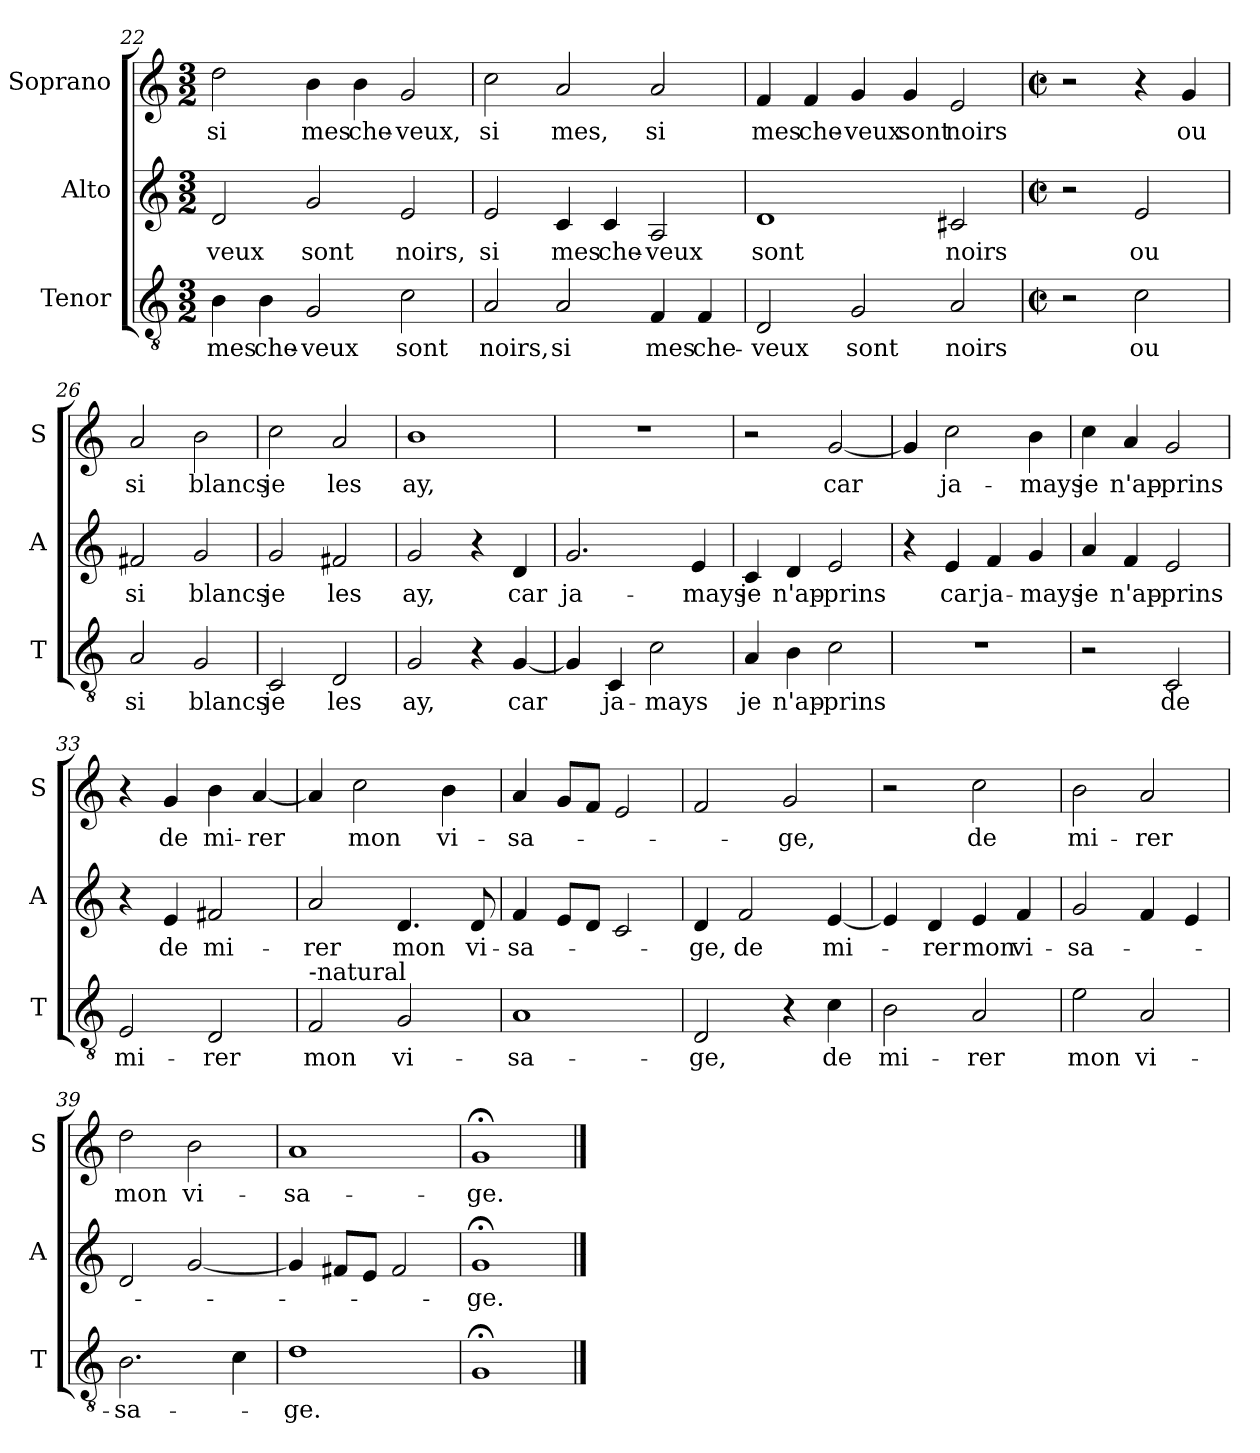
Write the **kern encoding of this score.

**kern	**text	**kern	**text	**kern	**text
*part3	*part3	*part2	*part2	*part1	*part1
*staff3	*staff3	*staff2	*staff2	*staff1	*staff1
*I"Tenor	*	*I"Alto	*	*I"Soprano	*
*I'T	*	*I'A	*	*I'S	*
*clefGv2	*	*clefG2	*	*clefG2	*
*k[]	*	*k[]	*	*k[]	*
*C:	*	*C:	*	*C:	*
*M3/2	*	*M3/2	*	*M3/2	*
=22	=22	=22	=22	=22	=22
!	!LO:LY:b	!	!LO:LY:b	!	!LO:LY:b
4B\	mes	2d/	-veux	2dd\	si
!	!LO:LY:b	!	!	!	!
4B\	che-	.	.	.	.
!	!LO:LY:b	!	!LO:LY:b	!	!LO:LY:b
2G/	-veux	2g/	sont	4b\	mes
!	!	!	!	!	!LO:LY:b
.	.	.	.	4b\	che-
!	!LO:LY:b	!	!LO:LY:b	!	!LO:LY:b
2c\	sont	2e/	noirs,	2g/	-veux,
=23	=23	=23	=23	=23	=23
!	!LO:LY:b	!	!LO:LY:b	!	!LO:LY:b
2A/	noirs,	2e/	si	2cc\	si
!	!LO:LY:b	!	!LO:LY:b	!	!LO:LY:b
2A/	si	4c/	mes	2a/	mes,
!	!	!	!LO:LY:b	!	!
.	.	4c/	che-	.	.
!	!LO:LY:b	!	!LO:LY:b	!	!LO:LY:b
4F/	mes	2A/	-veux	2a/	si
!	!LO:LY:b	!	!	!	!
4F/	che-	.	.	.	.
=24	=24	=24	=24	=24	=24
!	!LO:LY:b	!	!LO:LY:b	!	!LO:LY:b
2D/	-veux	1d	sont	4f/	mes
!	!	!	!	!	!LO:LY:b
.	.	.	.	4f/	che-
!	!LO:LY:b	!	!	!	!LO:LY:b
2G/	sont	.	.	4g/	-veux
!	!	!	!	!	!LO:LY:b
.	.	.	.	4g/	sont
!	!LO:LY:b	!	!LO:LY:b	!	!LO:LY:b
2A/	noirs	2c#X/	noirs	2e/	noirs
=25	=25	=25	=25	=25	=25
*M2/2	*	*M2/2	*	*M2/2	*
*met(c|)	*	*met(c|)	*	*met(c|)	*
2r	.	2r	.	2r	.
!	!LO:LY:b	!	!LO:LY:b	!	!
2c\	ou	2e/	ou	4r	.
!	!	!	!	!	!LO:LY:b
.	.	.	.	4g/	ou
!!LO:LB:g=z
=26	=26	=26	=26	=26	=26
!	!LO:LY:b	!	!LO:LY:b	!	!LO:LY:b
2A/	si	2f#X/	si	2a/	si
!	!LO:LY:b	!	!LO:LY:b	!	!LO:LY:b
2G/	blancs	2g/	blancs	2b\	blancs
=27	=27	=27	=27	=27	=27
!	!LO:LY:b	!	!LO:LY:b	!	!LO:LY:b
2C/	je	2g/	je	2cc\	je
!	!LO:LY:b	!	!LO:LY:b	!	!LO:LY:b
2D/	les	2f#X/	les	2a/	les
=28	=28	=28	=28	=28	=28
!	!LO:LY:b	!	!LO:LY:b	!	!LO:LY:b
2G/	ay,	2g/	ay,	1b	ay,
4r	.	4r	.	.	.
!	!LO:LY:b	!	!LO:LY:b	!	!
[4G/	car	4d/	car	.	.
=29	=29	=29	=29	=29	=29
!	!	!	!LO:LY:b	!	!
4G/]	.	2.g/	ja-	1r	.
!	!LO:LY:b	!	!	!	!
4C/	ja-	.	.	.	.
!	!LO:LY:b	!	!	!	!
2c\	-mays	.	.	.	.
!	!	!	!LO:LY:b	!	!
.	.	4e/	-mays	.	.
=30	=30	=30	=30	=30	=30
!	!LO:LY:b	!	!LO:LY:b	!	!
4A/	je	4c/	je	2r	.
!	!LO:LY:b	!	!LO:LY:b	!	!
4B\	n'ap-	4d/	n'ap-	.	.
!	!LO:LY:b	!	!LO:LY:b	!	!LO:LY:b
2c\	-prins	2e/	-prins	[2g/	car
!!LO:LB:g=z
=31	=31	=31	=31	=31	=31
1r	.	4r	.	4g/]	.
!	!	!	!LO:LY:b	!	!LO:LY:b
.	.	4e/	car	2cc\	ja-
!	!	!	!LO:LY:b	!	!
.	.	4f/	ja-	.	.
!	!	!	!LO:LY:b	!	!LO:LY:b
.	.	4g/	-mays	4b\	-mays
=32	=32	=32	=32	=32	=32
!	!	!	!LO:LY:b	!	!LO:LY:b
2r	.	4a/	je	4cc\	je
!	!	!	!LO:LY:b	!	!LO:LY:b
.	.	4f/	n'ap-	4a/	n'ap-
!	!LO:LY:b	!	!LO:LY:b	!	!LO:LY:b
2C/	de	2e/	-prins	2g/	-prins
=33	=33	=33	=33	=33	=33
!	!LO:LY:b	!	!	!	!
2E/	mi-	4r	.	4r	.
!	!	!	!LO:LY:b	!	!LO:LY:b
.	.	4e/	de	4g/	de
!	!LO:LY:b	!	!LO:LY:b	!	!LO:LY:b
2D/	-rer	2f#X/	mi-	4b\	mi-
!	!	!	!	!	!LO:LY:b
.	.	.	.	[4a/	-rer
=34	=34	=34	=34	=34	=34
!LO:TX:a:t=-natural	!	!	!	!	!
!	!LO:LY:b	!	!LO:LY:b	!	!
2F/	mon	2a/	-rer	4a/]	.
!	!	!	!	!	!LO:LY:b
.	.	.	.	2cc\	mon
!	!LO:LY:b	!	!LO:LY:b	!	!
2G/	vi-	4.d/	mon	.	.
!	!	!	!	!	!LO:LY:b
.	.	.	.	4b\	vi-
!	!	!	!LO:LY:b	!	!
.	.	8d/	vi-	.	.
=35	=35	=35	=35	=35	=35
!	!LO:LY:b	!	!LO:LY:b	!	!LO:LY:b
1A	-sa-	4f/	-sa-	4a/	-sa-
.	.	8e/L	.	8g/L	.
.	.	8d/J	.	8f/J	.
.	.	2c/	.	2e/	.
!!LO:PB:g=z
=36	=36	=36	=36	=36	=36
!	!LO:LY:b	!	!LO:LY:b	!	!
2D/	-ge,	4d/	-ge,	2f/	.
!	!	!	!LO:LY:b	!	!
.	.	2f/	de	.	.
!	!	!	!	!	!LO:LY:b
4r	.	.	.	2g/	-ge,
!	!LO:LY:b	!	!LO:LY:b	!	!
4c\	de	[4e/	mi-	.	.
=37	=37	=37	=37	=37	=37
!	!LO:LY:b	!	!	!	!
2B\	mi-	4e/]	.	2r	.
!	!	!	!LO:LY:b	!	!
.	.	4d/	-rer	.	.
!	!LO:LY:b	!	!LO:LY:b	!	!LO:LY:b
2A/	-rer	4e/	mon	2cc\	de
!	!	!	!LO:LY:b	!	!
.	.	4f/	vi-	.	.
=38	=38	=38	=38	=38	=38
!	!LO:LY:b	!	!LO:LY:b	!	!LO:LY:b
2e\	mon	2g/	-sa-	2b\	mi-
!	!LO:LY:b	!	!	!	!LO:LY:b
2A/	vi-	4f/	.	2a/	-rer
.	.	4e/	.	.	.
=39	=39	=39	=39	=39	=39
!	!LO:LY:b	!	!	!	!LO:LY:b
2.B\	-sa-	2d/	.	2dd\	mon
!	!	!	!	!	!LO:LY:b
.	.	[2g/	.	2b\	vi-
4c\	.	.	.	.	.
=40	=40	=40	=40	=40	=40
!	!LO:LY:b	!	!	!	!LO:LY:b
1d	-ge.	4g/]	.	1a	-sa-
.	.	8f#X/L	.	.	.
.	.	8e/J	.	.	.
.	.	2f#/	.	.	.
=41	=41	=41	=41	=41	=41
!	!	!	!LO:LY:b	!	!LO:LY:b
1G;<	.	1g;<	-ge.	1g;<	-ge.
==	==	==	==	==	==
*-	*-	*-	*-	*-	*-
